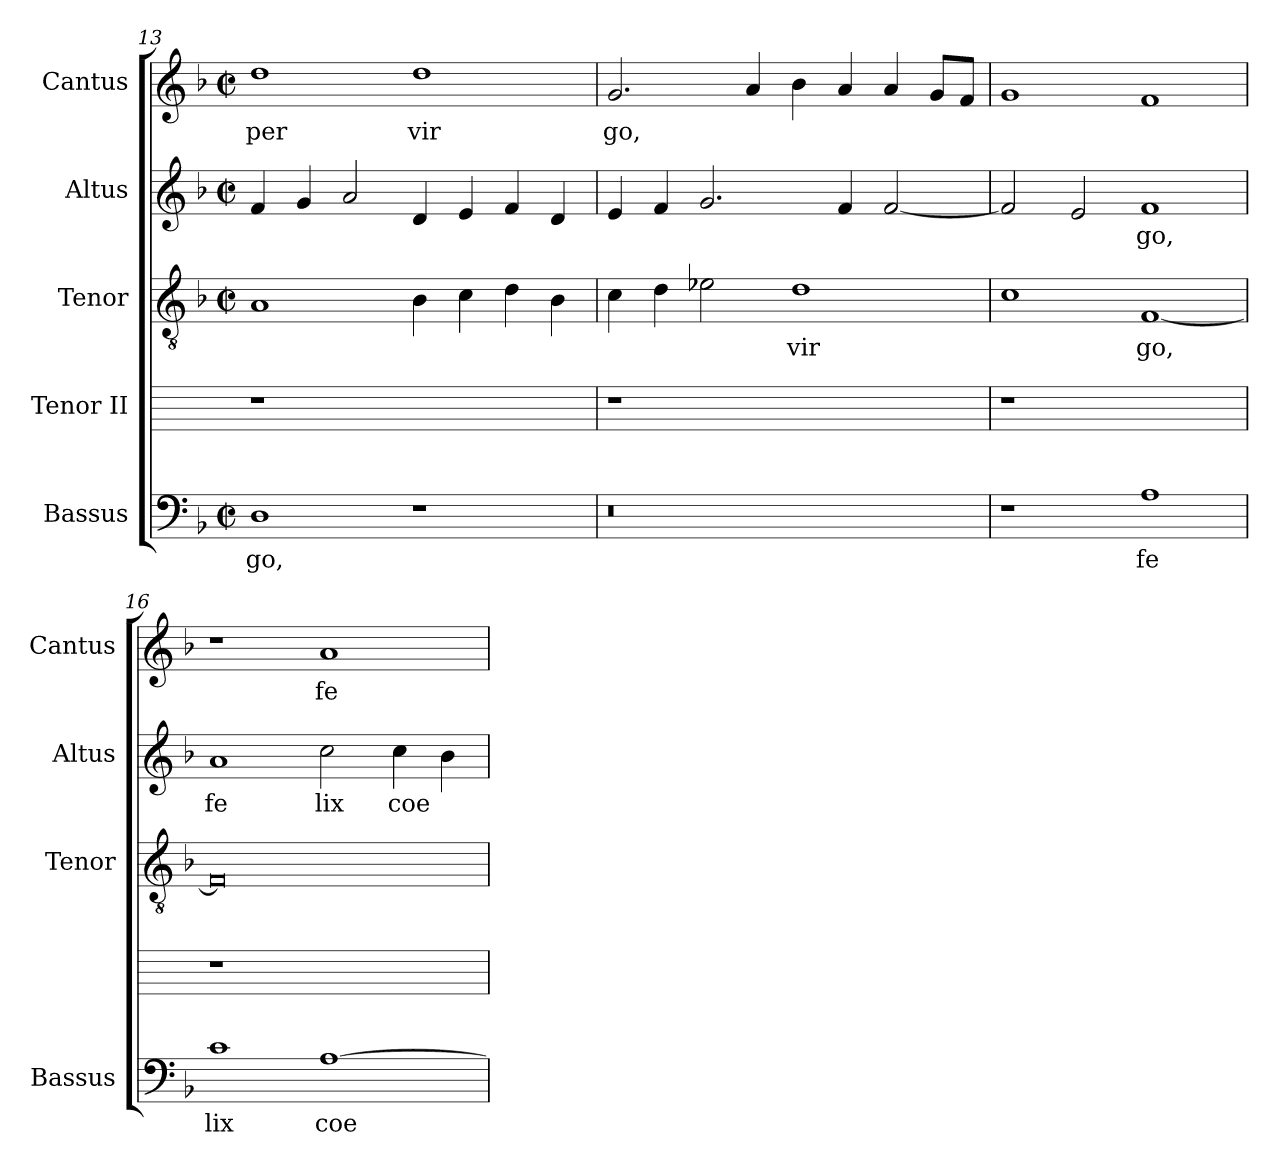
**kern	**text	**kern	**kern	**text	**kern	**text	**kern	**text
*part5	*part5	*part4	*part3	*part3	*part2	*part2	*part1	*part1
*staff5	*staff5	*staff4	*staff3	*staff3	*staff2	*staff2	*staff1	*staff1
*I"Bassus	*	*I"Tenor II	*I"Tenor	*	*I"Altus	*	*I"Cantus	*
*I'Bassus	*	*	*I'Tenor	*	*I'Altus	*	*I'Cantus	*
*clefF4	*	*	*clefGv2	*	*clefG2	*	*clefG2	*
*k[b-]	*	*	*k[b-]	*	*k[b-]	*	*k[b-]	*
*F:	*	*	*F:	*	*F:	*	*F:	*
*M2/2	*	*	*M2/2	*	*M2/2	*	*M2/2	*
*met(c|)	*	*	*met(c|)	*	*met(c|)	*	*met(c|)	*
=13	=13	=13	=13	=13	=13	=13	=13	=13
!	!LO:LY:b:cj	!	!	!	!	!	!	!LO:LY:b:cj
1D	go,	1r	1A	.	4f/	.	1dd	per
.	.	.	.	.	4g/	.	.	.
.	.	.	.	.	2a/	.	.	.
!	!	!	!	!	!	!	!	!LO:LY:b:cj
1r	.	1ryy	4B-\	.	4d/	.	1dd	vir
.	.	.	4c\	.	4e/	.	.	.
.	.	.	4d\	.	4f/	.	.	.
.	.	.	4B-\	.	4d/	.	.	.
=14	=14	=14	=14	=14	=14	=14	=14	=14
!	!	!	!	!	!	!	!	!LO:LY:b
0r	.	1r	4c\	.	4e/	.	2.g/	go,
.	.	.	4d\	.	4f/	.	.	.
.	.	.	2e-X\	.	2.g/	.	.	.
.	.	.	.	.	.	.	4a/	.
!	!	!	!	!LO:LY:b:cj	!	!	!	!
.	.	1ryy	1d	vir	.	.	4b-\	.
.	.	.	.	.	4f/	.	4a/	.
.	.	.	.	.	[<2f/	.	4a/	.
.	.	.	.	.	.	.	8g/L	.
.	.	.	.	.	.	.	8f/J	.
=15	=15	=15	=15	=15	=15	=15	=15	=15
1r	.	1r	1c	.	2f/]	.	1g	.
.	.	.	.	.	2e/	.	.	.
!	!LO:LY:b:cj	!	!	!LO:LY:b:cj	!	!LO:LY:b:cj	!	!
1A	fe	1ryy	[<1F	go,	1f	go,	1f	.
=16	=16	=16	=16	=16	=16	=16	=16	=16
!	!LO:LY:b:cj	!	!	!	!	!LO:LY:b:cj	!	!
1c	lix	1r	0F]	.	1a	fe	1r	.
!	!LO:LY:b:cj	!	!	!	!	!LO:LY:b:cj	!	!LO:LY:b:cj
[>1A	coe	1ryy	.	.	2cc\	lix	1a	fe
!	!	!	!	!	!	!LO:LY:b	!	!
.	.	.	.	.	4cc\	coe	.	.
.	.	.	.	.	4b-\	.	.	.
=	=	=	=	=	=	=	=	=
*-	*-	*-	*-	*-	*-	*-	*-	*-
